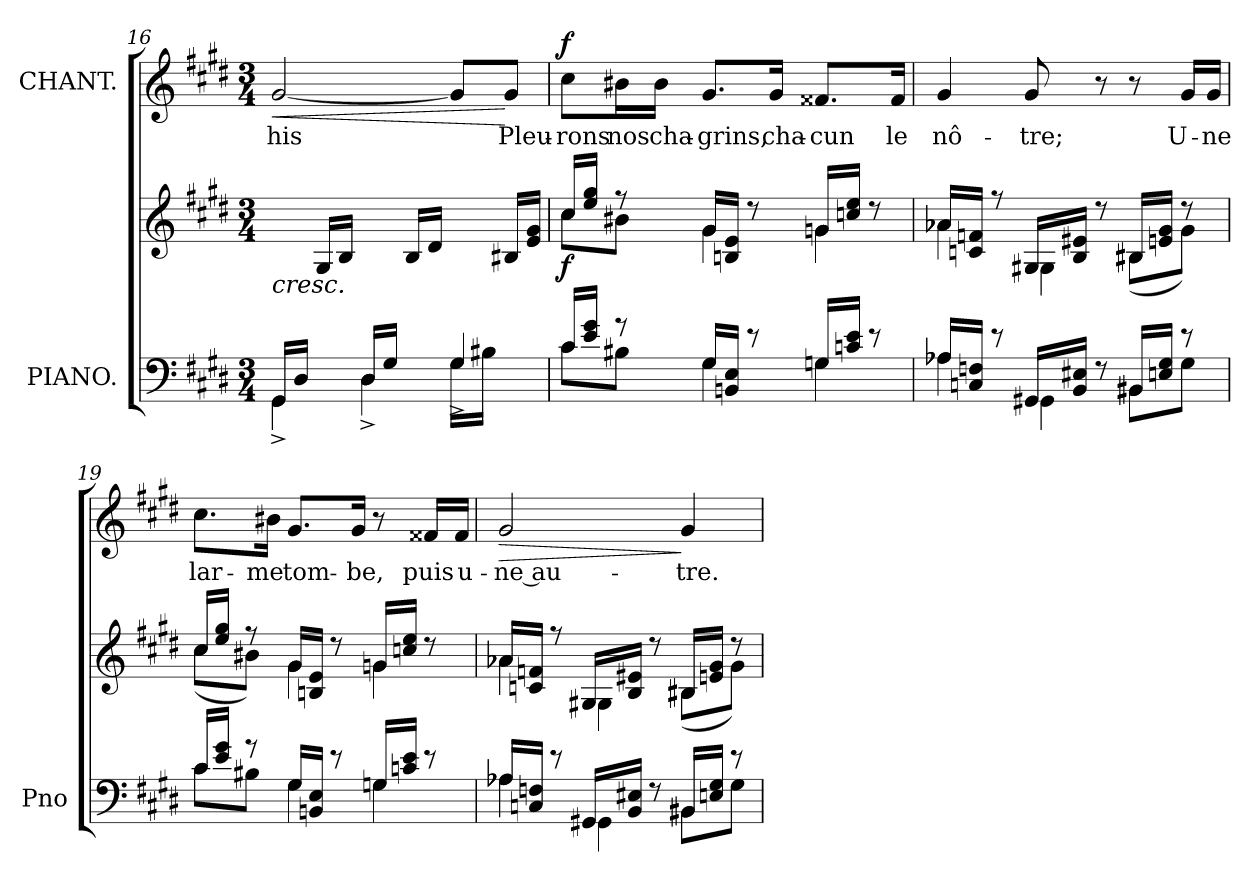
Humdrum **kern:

**kern	**kern	**dynam	**kern	**text	**dynam
*part2	*part2	*part2	*part1	*part1	*part1
*staff3	*staff2	*staff2/3	*staff1	*staff1	*staff1
*I"PIANO.	*	*	*I"CHANT.	*	*
*I'Pno	*	*	*	*	*
*clefF4	*clefG2	*	*clefG2	*	*
*k[f#c#g#d#]	*k[f#c#g#d#]	*	*k[f#c#g#d#]	*	*
*M3/4	*M3/4	*	*M3/4	*	*
=16	=16	=16	=16	=16	=16
*^	*	*	*	*	*
!	!	!	!LO:HP:b	!	!	!LO:HP:b
16GG#/LL	4GG#^\	8ryy	<	[2g#/	-his	<
16D#/JJ	.	.	.	.	.	.
8ryy	.	16G#/LL	.	.	.	.
.	.	16B/JJ	.	.	.	.
16D#/LL	4D#^\	8ryy	.	.	.	.
16G#/JJ	.	.	.	.	.	.
8ryy	.	16B/LL	.	.	.	.
.	.	16d#/JJ	.	.	.	.
16G#\LL	4G#^/	8ryy	.	8g#/L]	.	.
16B#X\JJ	.	.	.	.	.	.
8ryy	.	16B#X/LL	.	8g#/J	Pleu-	[
.	.	16e/ 16g#/JJ	.	.	.	.
=17	=17	=17	=17	=17	=17	=17
*	*	*^	*	*	*	*
!	!	!	!	!LO:DY:b	!	!	!LO:DY:a
16c#/LL	8c#\L	16cc#/LL	8cc#\L	f	8cc#\L	-rons	f
16e/ 16g#/JJ	.	16ee/ 16gg#/JJ	.	.	.	.	.
8r	8B#X\J	8r	8b#X\J	.	16b#X\L	nos	.
.	.	.	.	.	16b#\JJ	cha-	.
16G#/LL	4G#\	16g#/LL	4g#\	.	8.g#/L	-grins,	.
16BBn/ 16E/JJ	.	16Bn/ 16e/JJ	.	.	.	.	.
8r	.	8r	.	.	.	.	.
.	.	.	.	.	16g#/Jk	cha-	.
16Gn/LL	4G\	16gn/LL	4g\	.	8.f##X/L	-cun	.
16cn/ 16e/JJ	.	16ccn/ 16ee/JJ	.	.	.	.	.
8r	.	8r	.	.	.	.	.
.	.	.	.	.	16f##/Jk	le	.
=18	=18	=18	=18	=18	=18	=18	=18
16A-X/LL	4A-\	16a-X/LL	4a-\	.	4g#/	nô-	.
16Cn/ 16Fn/JJ	.	16cn/ 16fn/JJ	.	.	.	.	.
8r	.	8r	.	.	.	.	.
16GG#X/LL	4GG#\	16G#X/LL	4G#\	.	8g#/	-tre;	.
16BB/ 16E#X/JJ	.	16B/ 16e#X/JJ	.	.	.	.	.
8r	.	8r	.	.	8r	.	.
16BB#X/LL	8BB#\L	16B#X/LL	(<8B#\L	.	8r	.	.
16En/ 16G#/JJ	.	16en/ 16g#/JJ	.	.	.	.	.
8r	8G#\J	8r	8g#\J)	.	16g#/LL	U-	.
.	.	.	.	.	16g#/JJ	-ne	.
=19	=19	=19	=19	=19	=19	=19	=19
16c#/LL	8c#\L	16cc#/LL	(<8cc#\L	.	8.cc#\L	lar-	.
16e/ 16g#/JJ	.	16ee/ 16gg#/JJ	.	.	.	.	.
8r	8B#X\J	8r	8b#X\J)	.	.	.	.
.	.	.	.	.	16b#X\Jk	-me	.
16G#/LL	4G#\	16g#/LL	4g#\	.	8.g#/L	tom-	.
16BBn/ 16E/JJ	.	16Bn/ 16e/JJ	.	.	.	.	.
8r	.	8r	.	.	.	.	.
.	.	.	.	.	16g#/Jk	-be,	.
16Gn/LL	4G\	16gn/LL	4g\	.	8r	.	.
16cn/ 16e/JJ	.	16ccn/ 16ee/JJ	.	.	.	.	.
8r	.	8r	.	.	16f##X/LL	puis	.
.	.	.	.	.	16f##/JJ	u-	.
=20	=20	=20	=20	=20	=20	=20	=20
!	!	!	!	!	!	!	!LO:HP:b
16A-X/LL	4A-\	16a-X/LL	4a-\	.	2g#/	-ne au-	>
16Cn/ 16Fn/JJ	.	16cn/ 16fn/JJ	.	.	.	.	.
8r	.	8r	.	.	.	.	.
16GG#X/LL	4GG#\	16G#X/LL	4G#\	.	.	.	.
16BB/ 16E#X/JJ	.	16B/ 16e#X/JJ	.	.	.	.	.
8r	.	8r	.	.	.	.	.
16BB#X/LL	8BB#\L	16B#X/LL	(<8B#\L	.	4g#/	-tre.	]
16En/ 16G#/JJ	.	16en/ 16g#/JJ	.	.	.	.	.
8r	8G#\J	8r	8g#\J)	[	.	.	.
*v	*v	*	*	*	*	*	*
*	*v	*v	*	*	*	*
=	=	=	=	=	=
*-	*-	*-	*-	*-	*-
